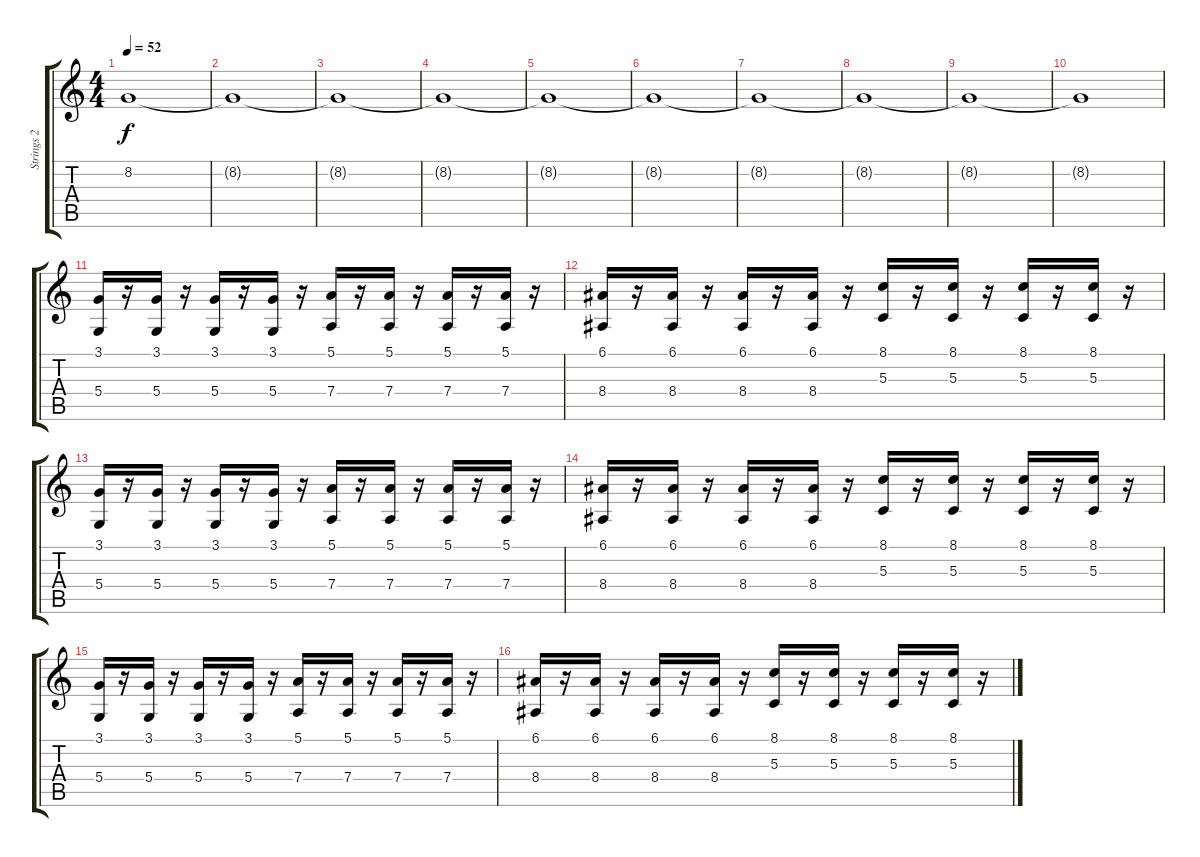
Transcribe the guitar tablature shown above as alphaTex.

\track ("Strings 2" "Strings 2") {instrument synthstrings2}
\staff {score tabs}
\tuning (E4 B3 G3 D3 A2 E2) {hide}
\ts (4 4)
\tempo 52
\clef g2
\ks c
8.2{t}.1{dy f} |
8.2{t}.1 |
8.2{t}.1 |
8.2{t}.1 |
8.2{t}.1 |
8.2{t}.1 |
8.2{t}.1 |
8.2{t}.1 |
8.2{t}.1 |
8.2{t}.1 |
(3.1 5.4).16 r.16 (3.1 5.4).16 r.16 (3.1 5.4).16 r.16 (3.1 5.4).16 r.16 (5.1 7.4).16 r.16 (5.1 7.4).16 r.16 (5.1 7.4).16 r.16 (5.1 7.4).16 r.16 |
(6.1 8.4).16 r.16 (6.1 8.4).16 r.16 (6.1 8.4).16 r.16 (6.1 8.4).16 r.16 (8.1 5.3).16 r.16 (8.1 5.3).16 r.16 (8.1 5.3).16 r.16 (8.1 5.3).16 r.16 |
(3.1 5.4).16 r.16 (3.1 5.4).16 r.16 (3.1 5.4).16 r.16 (3.1 5.4).16 r.16 (5.1 7.4).16 r.16 (5.1 7.4).16 r.16 (5.1 7.4).16 r.16 (5.1 7.4).16 r.16 |
(6.1 8.4).16 r.16 (6.1 8.4).16 r.16 (6.1 8.4).16 r.16 (6.1 8.4).16 r.16 (8.1 5.3).16 r.16 (8.1 5.3).16 r.16 (8.1 5.3).16 r.16 (8.1 5.3).16 r.16 |
(3.1 5.4).16 r.16 (3.1 5.4).16 r.16 (3.1 5.4).16 r.16 (3.1 5.4).16 r.16 (5.1 7.4).16 r.16 (5.1 7.4).16 r.16 (5.1 7.4).16 r.16 (5.1 7.4).16 r.16 |
(6.1 8.4).16 r.16 (6.1 8.4).16 r.16 (6.1 8.4).16 r.16 (6.1 8.4).16 r.16 (8.1 5.3).16 r.16 (8.1 5.3).16 r.16 (8.1 5.3).16 r.16 (8.1 5.3).16 r.16
